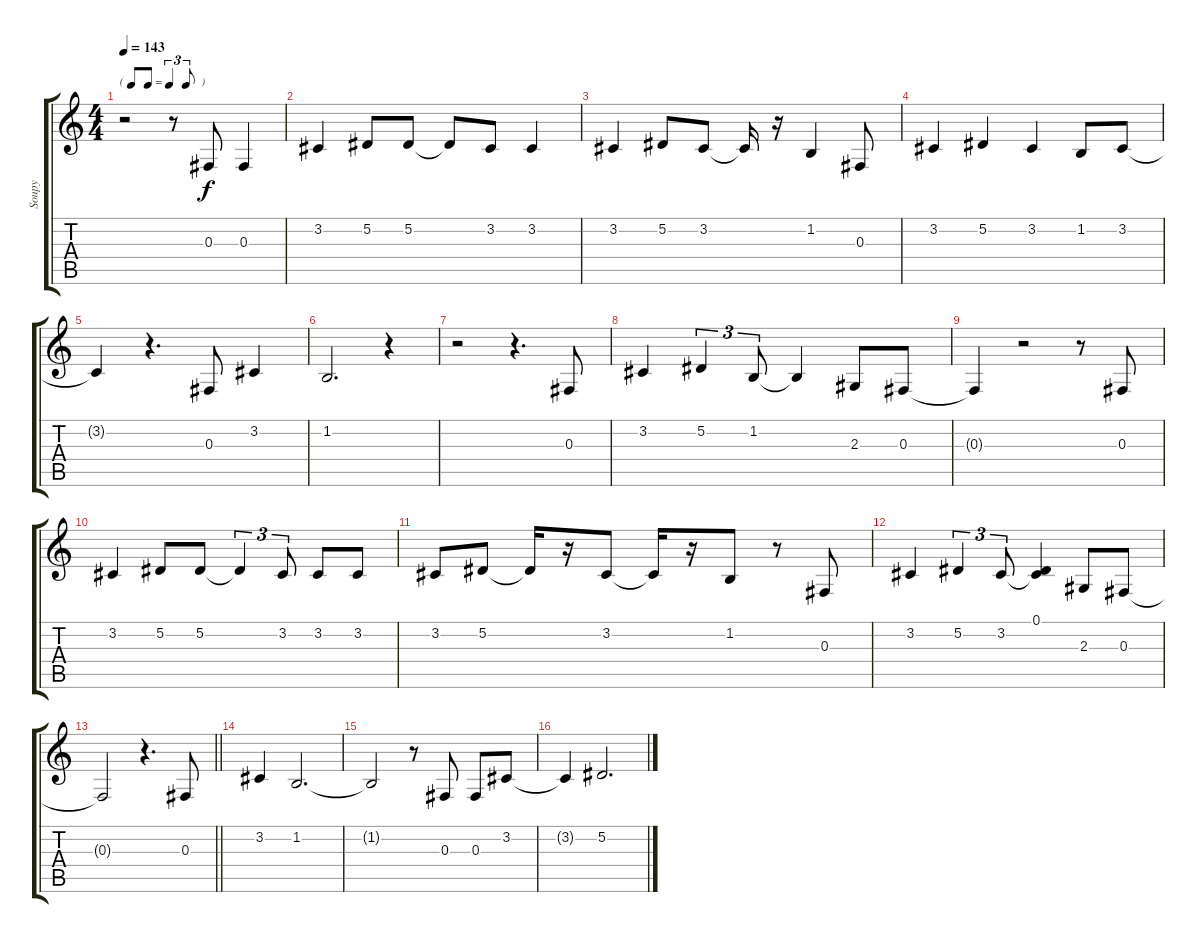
\track ("Soupy" "Soupy") {instrument oboe}
\staff {score tabs}
\tuning (Eb4 Bb3 Gb3 Db3 Ab2 Eb2) {hide}
\ts (4 4)
\tf triplet8th
\tempo 143
\clef g2
\ks c
r.2{dy f} r.8 0.3.8 0.3.4 |
3.2.4 5.2.8 5.2.8 5.2{t}.8 3.2.8 3.2.4 |
3.2.4 5.2.8 3.2.8 3.2{t}.16 r.16 1.2.4 0.3.8 |
3.2.4 5.2.4 3.2.4 1.2.8 3.2.8 |
3.2{t}.4 r.4{d} 0.3.8 3.2.4 |
1.2.2{d} r.4 |
r.2 r.4{d} 0.3.8 |
3.2.4 5.2.4{tu (3 2)} 1.2.8{tu (3 2)} 1.2{t}.4 2.3.8 0.3.8 |
0.3{t}.4 r.2 r.8 0.3.8 |
3.2.4 5.2.8 5.2.8 5.2{t}.4{tu (3 2)} 3.2.8{tu (3 2)} 3.2.8 3.2.8 |
3.2.8 5.2.8 5.2{t}.16 r.16 3.2.8 3.2{t}.16 r.16 1.2.8 r.8 0.3.8 |
3.2.4 5.2.4{tu (3 2)} 3.2.8{tu (3 2)} (0.1 3.2{t}).4 2.3.8 0.3.8 |
\barLineRight lightlight
0.3{t}.2 r.4{d} 0.3.8 |
\section ("" "")
3.2.4 1.2.2{d} |
1.2{t}.2 r.8 0.3.8 0.3.8 3.2.8 |
3.2{t}.4 5.2.2{d}
